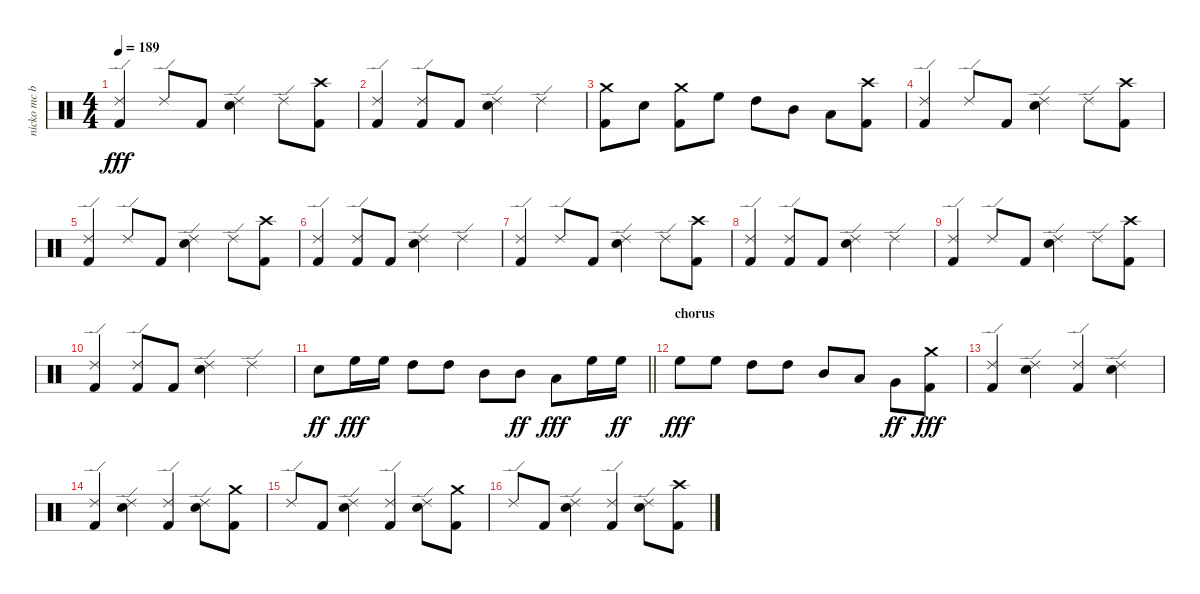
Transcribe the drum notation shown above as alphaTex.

\track ("nicko mc brain" "nicko mc b") {instrument percussion}
\staff {score}
\articulation defaults
\ts (4 4)
\tempo 189
\clef neutral
\ks c
("Ride (edge) 2" "Kick (hit) 2").4{dy fff} "Ride (edge) 2".8 "Kick (hit) 2".8 ("Ride (edge) 2" "Electric Snare (hit)").4 "Ride (edge) 2".8 ("Crash high (hit)" "Kick (hit) 2").8 |
("Ride (edge) 2" "Kick (hit) 2").4 ("Ride (edge) 2" "Kick (hit) 2").8 "Kick (hit) 2".8 ("Ride (edge) 2" "Electric Snare (hit)").4 "Ride (edge) 2".4 |
("Crash medium (hit)" "Kick (hit) 2").8 "Electric Snare (hit)".8 ("Crash medium (hit)" "Kick (hit) 2").8 "High Floor Tom (hit)".8 "High Tom (hit)".8 "Mid Tom (hit)".8 "Low Tom (hit)".8 ("Crash high (hit)" "Kick (hit) 2").8 |
("Ride (edge) 2" "Kick (hit) 2").4 "Ride (edge) 2".8 "Kick (hit) 2".8 ("Ride (edge) 2" "Electric Snare (hit)").4 "Ride (edge) 2".8 ("Crash high (hit)" "Kick (hit) 2").8 |
("Ride (edge) 2" "Kick (hit) 2").4 "Ride (edge) 2".8 "Kick (hit) 2".8 ("Ride (edge) 2" "Electric Snare (hit)").4 "Ride (edge) 2".8 ("Crash high (hit)" "Kick (hit) 2").8 |
("Ride (edge) 2" "Kick (hit) 2").4 ("Ride (edge) 2" "Kick (hit) 2").8 "Kick (hit) 2".8 ("Ride (edge) 2" "Electric Snare (hit)").4 "Ride (edge) 2".4 |
("Ride (edge) 2" "Kick (hit) 2").4 "Ride (edge) 2".8 "Kick (hit) 2".8 ("Ride (edge) 2" "Electric Snare (hit)").4 "Ride (edge) 2".8 ("Crash high (hit)" "Kick (hit) 2").8 |
("Ride (edge) 2" "Kick (hit) 2").4 ("Ride (edge) 2" "Kick (hit) 2").8 "Kick (hit) 2".8 ("Ride (edge) 2" "Electric Snare (hit)").4 "Ride (edge) 2".4 |
("Ride (edge) 2" "Kick (hit) 2").4 "Ride (edge) 2".8 "Kick (hit) 2".8 ("Ride (edge) 2" "Electric Snare (hit)").4 "Ride (edge) 2".8 ("Crash high (hit)" "Kick (hit) 2").8 |
("Ride (edge) 2" "Kick (hit) 2").4 ("Ride (edge) 2" "Kick (hit) 2").8 "Kick (hit) 2".8 ("Ride (edge) 2" "Electric Snare (hit)").4 "Ride (edge) 2".4 |
\barLineRight lightlight "Electric Snare (hit)".8{dy ff} "High Floor Tom (hit)".16{dy fff} "High Floor Tom (hit)".16 "High Tom (hit)".8 "High Tom (hit)".8 "Mid Tom (hit)".8 "Mid Tom (hit)".8{dy ff} "Low Tom (hit)".8{dy fff} "High Floor Tom (hit)".16 "High Floor Tom (hit)".16{dy ff}
|
\section ("" "chorus")
"High Floor Tom (hit)".8{dy fff} "High Floor Tom (hit)".8 "High Tom (hit)".8 "High Tom (hit)".8 "Mid Tom (hit)".8 "Low Tom (hit)".8 "Very Low Tom (hit)".8{dy ff} ("Crash medium (hit)" "Kick (hit) 2").8{dy fff} |
("Ride (edge) 2" "Kick (hit) 2").4 ("Ride (edge) 2" "Electric Snare (hit)").4 ("Ride (edge) 2" "Kick (hit) 2").4 ("Ride (edge) 2" "Electric Snare (hit)").4 |
("Ride (edge) 2" "Kick (hit) 2").4 ("Ride (edge) 2" "Electric Snare (hit)").4 ("Ride (edge) 2" "Kick (hit) 2").4 ("Ride (edge) 2" "Electric Snare (hit)").8 ("Crash medium (hit)" "Kick (hit) 2").8 |
"Ride (edge) 2".8 "Kick (hit) 2".8 ("Ride (edge) 2" "Electric Snare (hit)").4 ("Ride (edge) 2" "Kick (hit) 2").4 ("Ride (edge) 2" "Electric Snare (hit)").8 ("Crash medium (hit)" "Kick (hit) 2").8 |
"Ride (edge) 2".8 "Kick (hit) 2".8 ("Ride (edge) 2" "Electric Snare (hit)").4 ("Ride (edge) 2" "Kick (hit) 2").4 ("Ride (edge) 2" "Electric Snare (hit)").8 ("Crash high (hit)" "Kick (hit) 2").8
